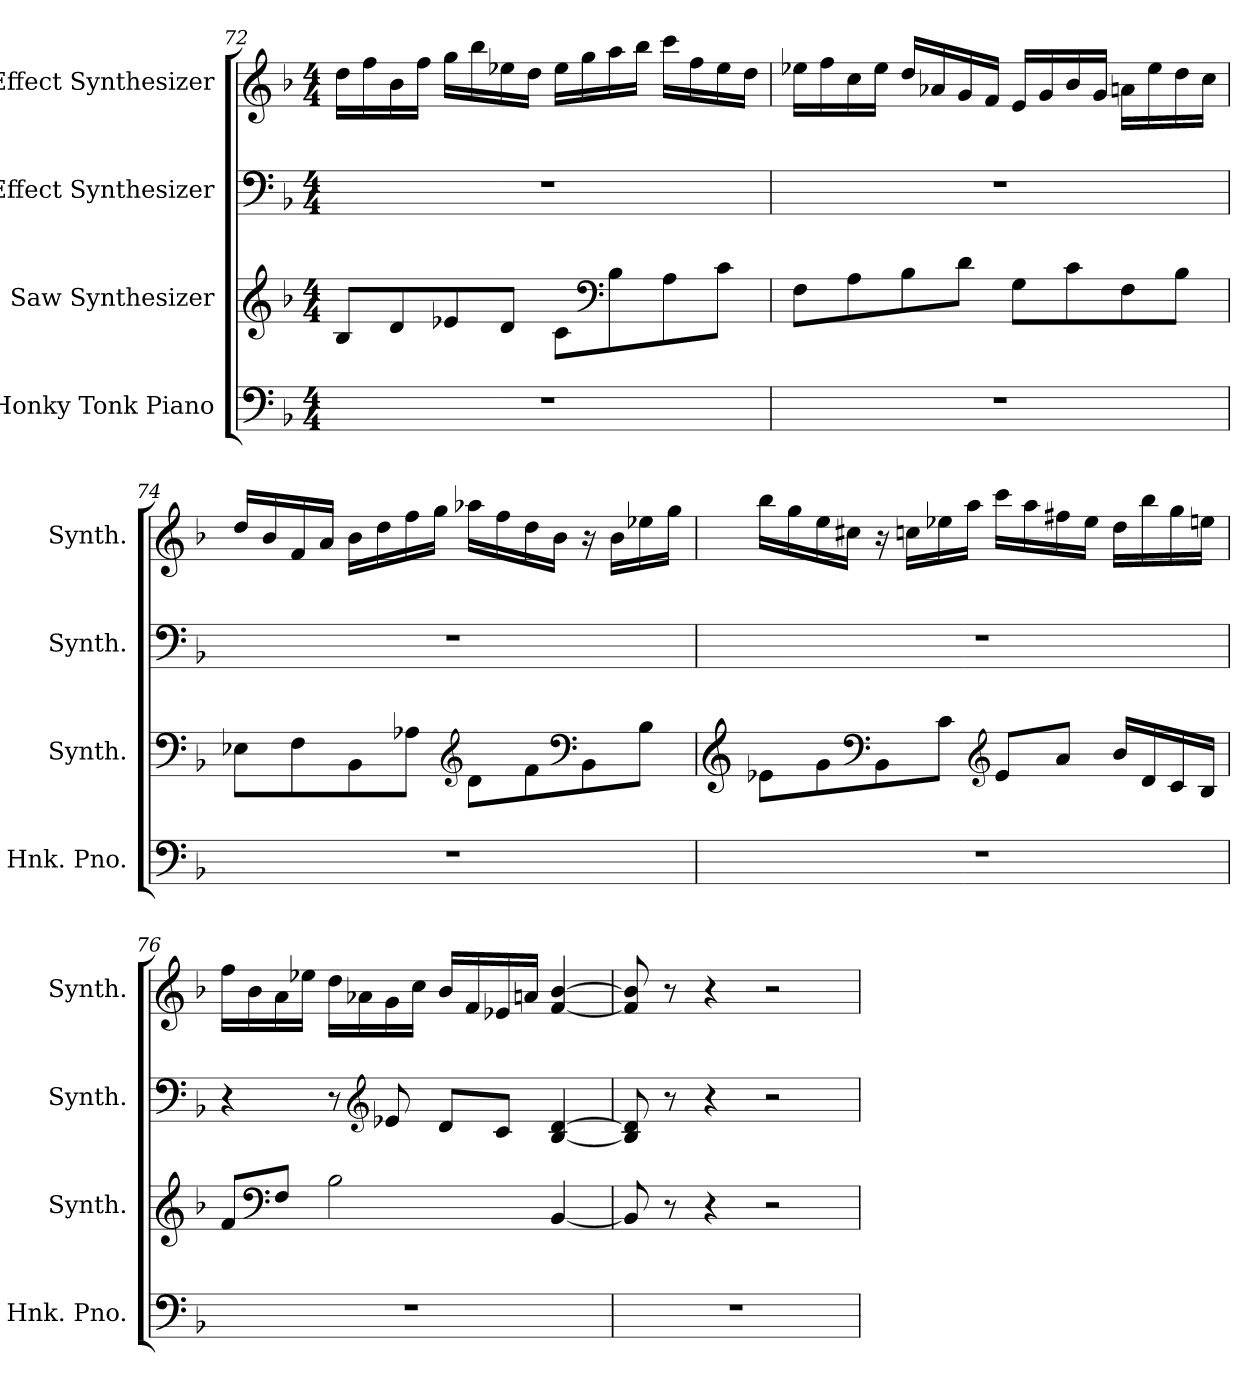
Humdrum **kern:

**kern	**kern	**kern	**kern
*part4	*part3	*part2	*part1
*staff4	*staff3	*staff2	*staff1
*I"Honky Tonk Piano	*I"Saw Synthesizer	*I"Effect Synthesizer	*I"Effect Synthesizer
*I'Hnk. Pno.	*I'Synth.	*I'Synth.	*I'Synth.
*clefF4	*clefG2	*clefF4	*clefG2
*k[b-]	*k[b-]	*k[b-]	*k[b-]
*M4/4	*M4/4	*M4/4	*M4/4
=72	=72	=72	=72
1r	8B-/L	1r	16dd\LL
.	.	.	16ff\
.	8d/	.	16b-\
.	.	.	16ff\JJ
.	8e-X/	.	16gg\LL
.	.	.	16bb-\
.	8d/J	.	16ee-X\
.	.	.	16dd\JJ
.	8c\L	.	16ee-\LL
.	.	.	16gg\
*	*clefF4	*	*
.	8B-\	.	16aa\
.	.	.	16bb-\JJ
.	8A\	.	16ccc\LL
.	.	.	16ff\
.	8c\J	.	16ee-\
.	.	.	16dd\JJ
!!LO:LB:g=z
=73	=73	=73	=73
1r	8F\L	1r	16ee-X\LL
.	.	.	16ff\
.	8A\	.	16cc\
.	.	.	16ee-\JJ
.	8B-\	.	16dd/LL
.	.	.	16a-X/
.	8d\J	.	16g/
.	.	.	16f/JJ
.	8G\L	.	16e/LL
.	.	.	16g/
.	8c\	.	16b-/
.	.	.	16g/JJ
.	8F\	.	16an\LL
.	.	.	16ee-\
.	8B-\J	.	16dd\
.	.	.	16cc\JJ
=74	=74	=74	=74
1r	8E-X\L	1r	16dd/LL
.	.	.	16b-/
.	8F\	.	16f/
.	.	.	16a/JJ
.	8BB-\	.	16b-\LL
.	.	.	16dd\
.	8A-X\J	.	16ff\
.	.	.	16gg\JJ
*	*clefG2	*	*
.	8d\L	.	16aa-X\LL
.	.	.	16ff\
.	8f\	.	16dd\
.	.	.	16b-\JJ
*	*clefF4	*	*
.	8BB-\	.	16r
.	.	.	16b-\LL
.	8B-\J	.	16ee-X\
.	.	.	16gg\JJ
!!LO:PB:g=z
=75	=75	=75	=75
*	*clefG2	*	*
1r	8e-X\L	1r	16bb-\LL
.	.	.	16gg\
.	8g\	.	16ee\
.	.	.	16cc#X\JJ
*	*clefF4	*	*
.	8BB-\	.	16r
.	.	.	16ccn\LL
.	8c\J	.	16ee-X\
.	.	.	16aa\JJ
*	*clefG2	*	*
.	8e-/L	.	16ccc\LL
.	.	.	16aa\
.	8a/J	.	16ff#X\
.	.	.	16ee-\JJ
.	16b-/LL	.	16dd\LL
.	16d/	.	16bb-\
.	16c/	.	16gg\
.	16B-/JJ	.	16een\JJ
=76	=76	=76	=76
1r	8f/L	4r	16ff\LL
.	.	.	16b-\
*	*clefF4	*	*
.	8F/J	.	16a\
.	.	.	16ee-X\JJ
.	2B-\	8r	16dd\LL
.	.	.	16a-X\
*	*	*clefG2	*
.	.	8e-X/	16g\
.	.	.	16cc\JJ
.	.	8d/L	16b-/LL
.	.	.	16f/
.	.	8c/J	16e-X/
.	.	.	16an/JJ
.	[4BB-/	[4B-/ [4d/	[4f/ [4b-/
!!LO:LB:g=z
=77	=77	=77	=77
1r	8BB-/]	8B-/] 8d/]	8f/] 8b-/]
.	8r	8r	8r
.	4r	4r	4r
.	2r	2r	2r
=	=	=	=
*-	*-	*-	*-
